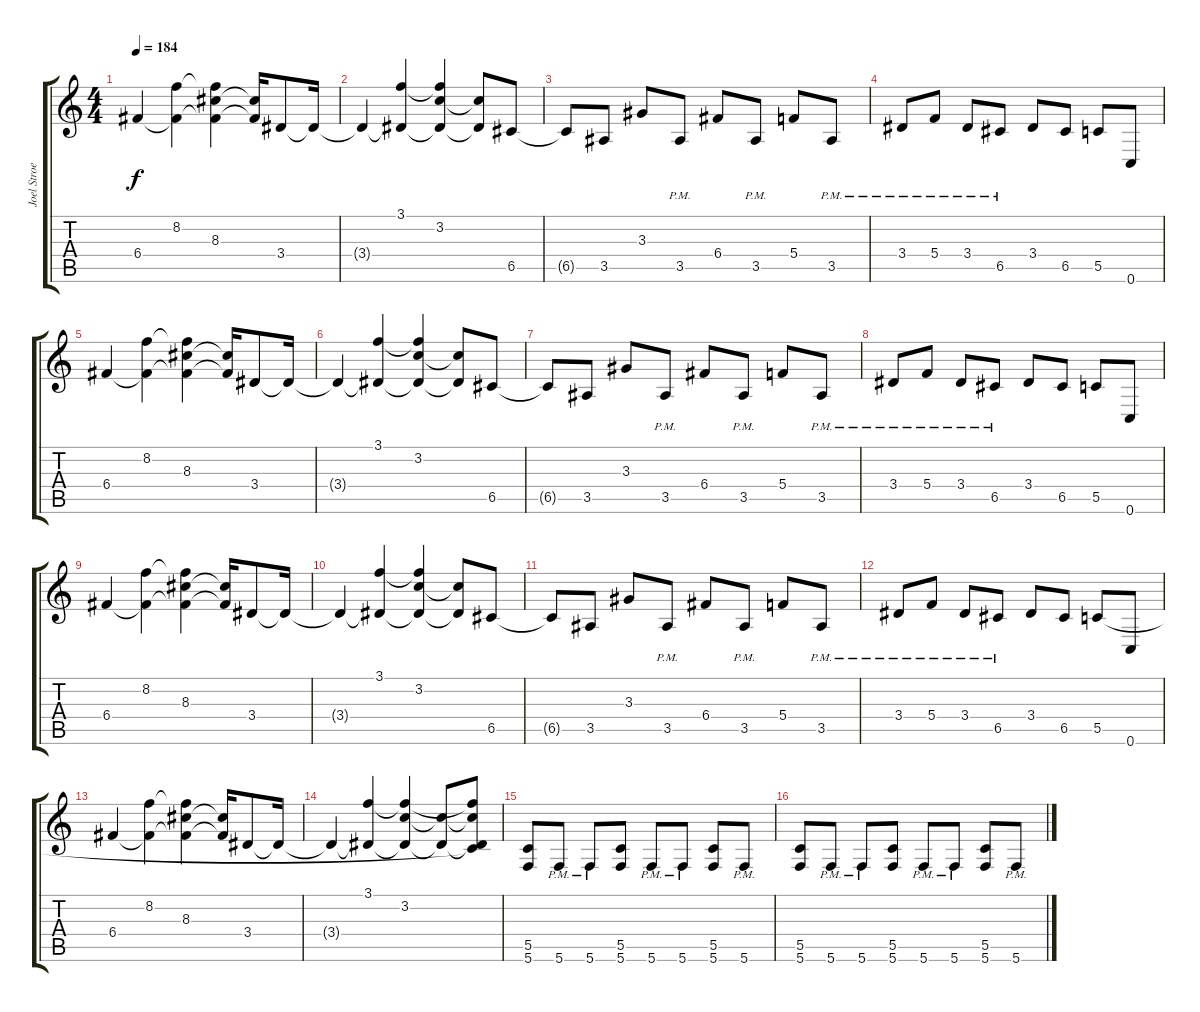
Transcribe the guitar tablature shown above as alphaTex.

\track ("Joel Stroetzel" "Joel Stroe") {instrument distortionguitar}
\staff {score tabs}
\tuning (D4 A3 F3 C3 G2 C2) {hide}
\ts (4 4)
\tempo 184
\clef g2
\ks c
6.4.4{dy f} (8.2 6.4{t}).4 (8.2{t} 8.3 6.4{t}).4 (8.3{t} 6.4{t}).16 3.4.8 3.4{t}.16 |
3.4{t}.4 (3.1 3.4{t}).4 (3.1{t} 3.2 3.4{t}).4 (3.2{t} 3.4{t}).8 6.5.8 |
6.5{t}.8 3.5.8 3.3.8 3.5{pm}.8 6.4.8 3.5{pm}.8 5.4.8 3.5{pm}.8 |
3.4{pm}.8 5.4{pm}.8 3.4{pm}.8 6.5{pm}.8 3.4.8 6.5.8 5.5.8 0.6.8 |
6.4.4 (8.2 6.4{t}).4 (8.2{t} 8.3 6.4{t}).4 (8.3{t} 6.4{t}).16 3.4.8 3.4{t}.16 |
3.4{t}.4 (3.1 3.4{t}).4 (3.1{t} 3.2 3.4{t}).4 (3.2{t} 3.4{t}).8 6.5.8 |
6.5{t}.8 3.5.8 3.3.8 3.5{pm}.8 6.4.8 3.5{pm}.8 5.4.8 3.5{pm}.8 |
3.4{pm}.8 5.4{pm}.8 3.4{pm}.8 6.5{pm}.8 3.4.8 6.5.8 5.5.8 0.6.8 |
6.4.4 (8.2 6.4{t}).4 (8.2{t} 8.3 6.4{t}).4 (8.3{t} 6.4{t}).16 3.4.8 3.4{t}.16 |
3.4{t}.4 (3.1 3.4{t}).4 (3.1{t} 3.2 3.4{t}).4 (3.2{t} 3.4{t}).8 6.5.8 |
6.5{t}.8 3.5.8 3.3.8 3.5{pm}.8 6.4.8 3.5{pm}.8 5.4.8 3.5{pm}.8 |
3.4{pm}.8 5.4{pm}.8 3.4{pm}.8 6.5{pm}.8 3.4.8 6.5.8 5.5.8 0.6.8 |
6.4.4 (8.2 6.4{t}).4 (8.2{t} 8.3 6.4{t}).4 (8.3{t} 6.4{t}).16 3.4.8 3.4{t}.16 |
3.4{t}.4 (3.1 3.4{t}).4 (3.1{t} 3.2 3.4{t}).4 (3.2{t} 3.4{t}).8 (3.1{t} 3.2{t} 3.4{t} 5.5{t}).8 |
(5.5 5.6).8 5.6{pm}.8 5.6{pm}.8 (5.5 5.6).8 5.6{pm}.8 5.6{pm}.8 (5.5 5.6).8 5.6{pm}.8 |
(5.5 5.6).8 5.6{pm}.8 5.6{pm}.8 (5.5 5.6).8 5.6{pm}.8 5.6{pm}.8 (5.5 5.6).8 5.6{pm}.8
